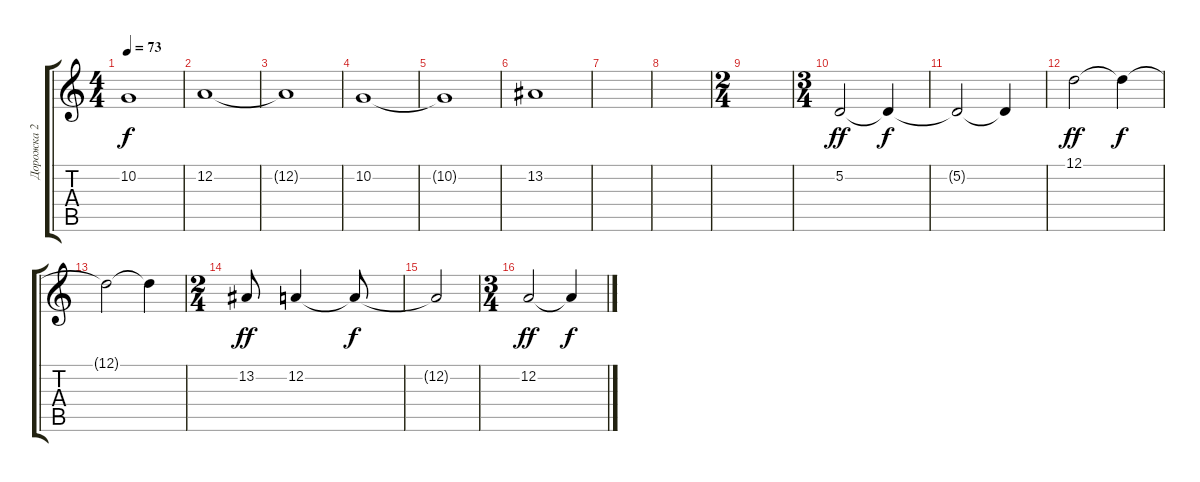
\track ("Дорожка 2" "Дорожка 2") {instrument stringensemble1}
\staff {score tabs}
\tuning (D4 A3 F3 C3 G2 D2) {hide}
\ts (4 4)
\tempo 73
\clef g2
\ks c
10.2{t}.1{dy f} |
12.2.1 |
12.2{t}.1 |
10.2.1 |
10.2{t}.1 |
13.2.1 |
|
|
\ts (2 4)
|
\ts (3 4)
5.2.2{dy ff} 5.2{t}.4{dy f} |
5.2{t}.2 5.2{t}.4 |
12.1.2{dy ff} 12.1{t}.4{dy f} |
12.1{t}.2 12.1{t}.4 |
\ts (2 4)
13.2.8{dy ff} 12.2.4 12.2{t}.8{dy f} |
12.2{t}.2 |
\ts (3 4)
12.2.2{dy ff} 12.2{t}.4{dy f}
